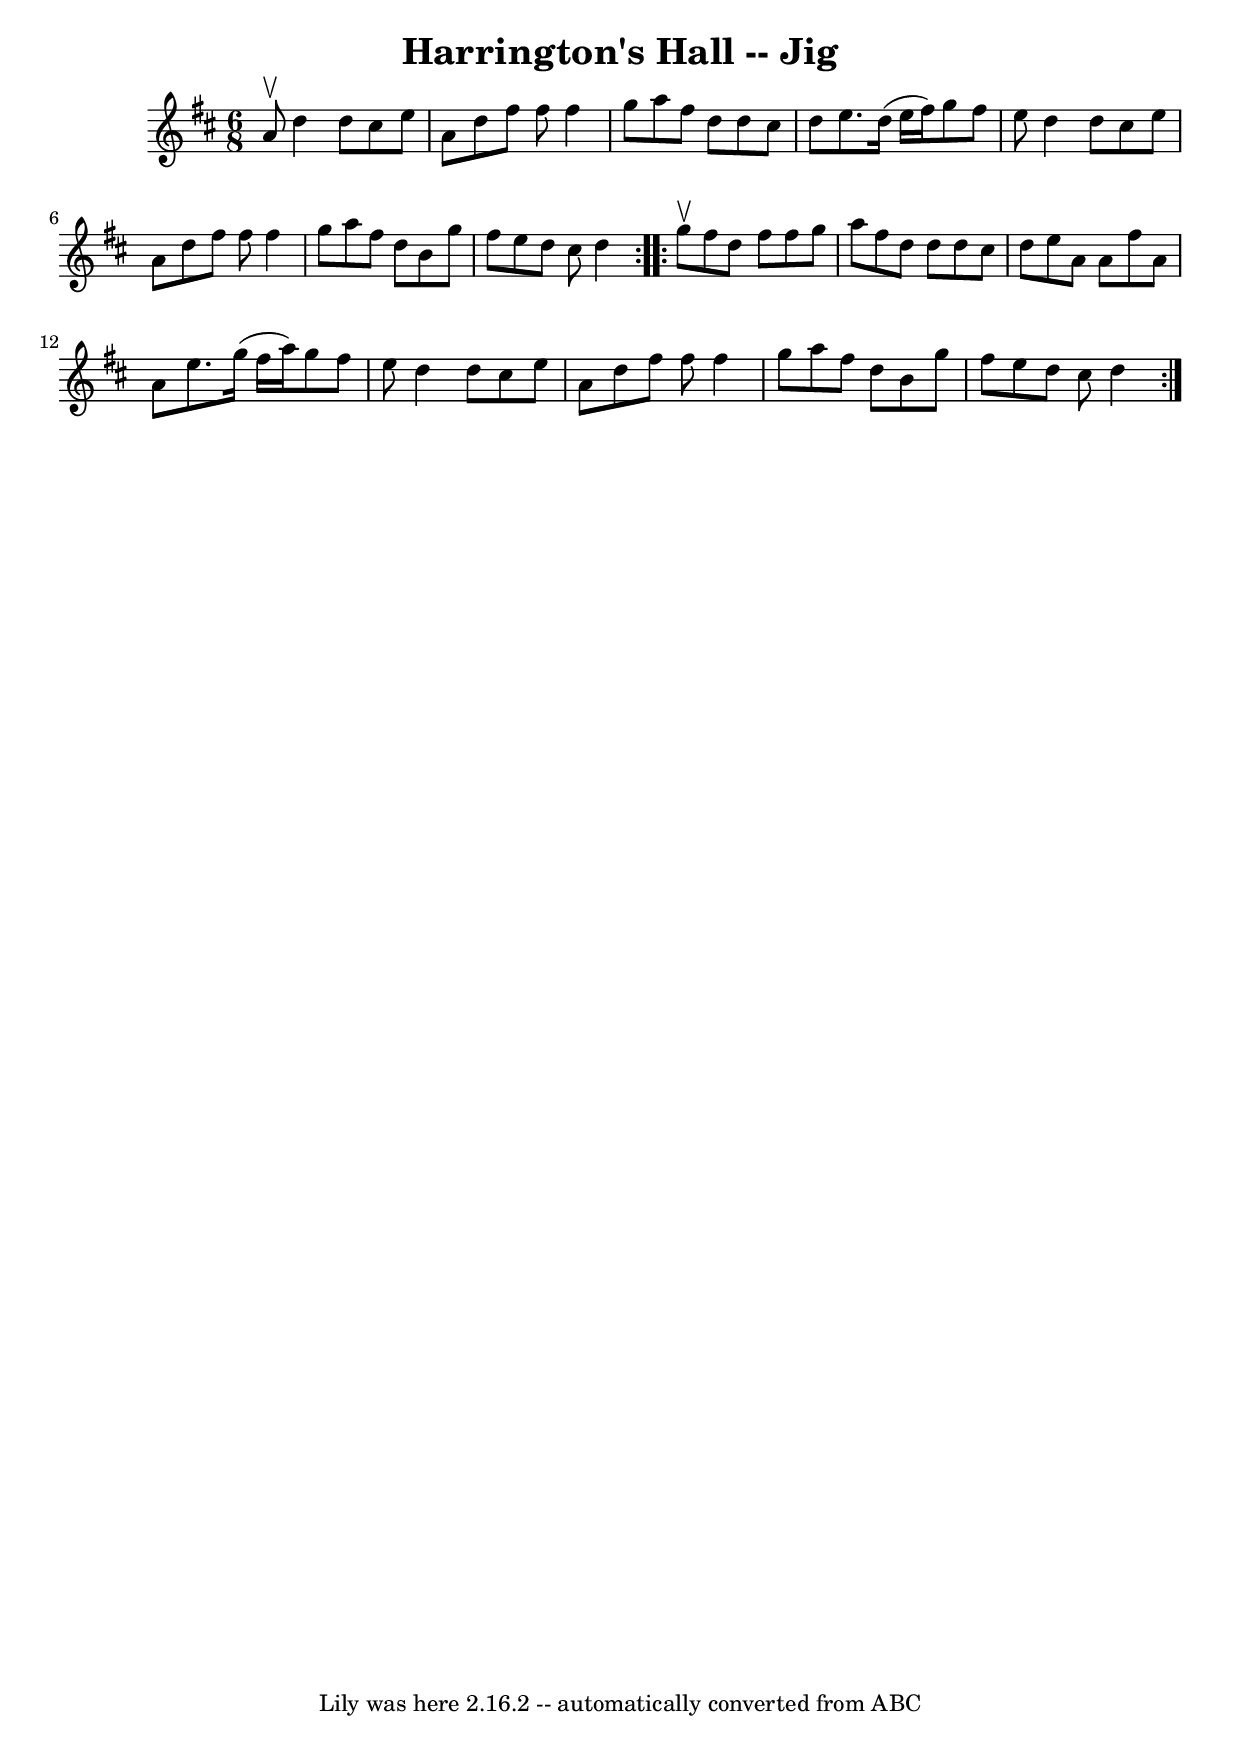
\version "2.16.2"
\include "Mammoth.ily"
\header {
  %% book = "Ryan's Mammoth Collection"
  crossRefNumber = "1"
  footnotes = "\\\\84 430"
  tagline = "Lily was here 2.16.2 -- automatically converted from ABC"
  title = "Harrington's Hall -- Jig"

}
voicedefault =  {



  \repeat volta 2 {

    \time 6/8 
    \key d \major a'8^\upbow |
    d''4 d''8 cis''8    
    e''8 a'8    |
    d''8 fis''8 fis''8 fis''4 g''8    
    |
    a''8 fis''8 d''8 d''8 cis''8 d''8    |
    e''8. 
    d''16 (e''16 fis''16) g''8 fis''8 e''8    |
    d''4 
    d''8 cis''8 e''8 a'8    |
    d''8 fis''8 fis''8    
    fis''4 g''8    |
    a''8 fis''8 d''8 b'8 g''8 fis''8    
    |
    e''8 d''8 cis''8 d''4    
  }     
  \repeat volta 2 {
    g''8 
    ^\upbow |
    fis''8 d''8 fis''8 fis''8 g''8 a''8    
    |
    fis''8 d''8 d''8 d''8 cis''8 d''8    |
    e''8  
    a'8 a'8 fis''8 a'8 a'8    |
    e''8. g''16 (fis''16   
    a''16) g''8 fis''8 e''8    |
    d''4 d''8 cis''8    
    e''8 a'8    |
    d''8 fis''8 fis''8 fis''4 g''8    
    |
    a''8 fis''8 d''8 b'8 g''8 fis''8    |
    e''8   
    d''8 cis''8 d''4  
  }   

}

\score{
  <<

    \context Staff="default"
    {
      \voicedefault 
      
    }

  >>
  \layout {
    
  }
  \midi {
  }

}
